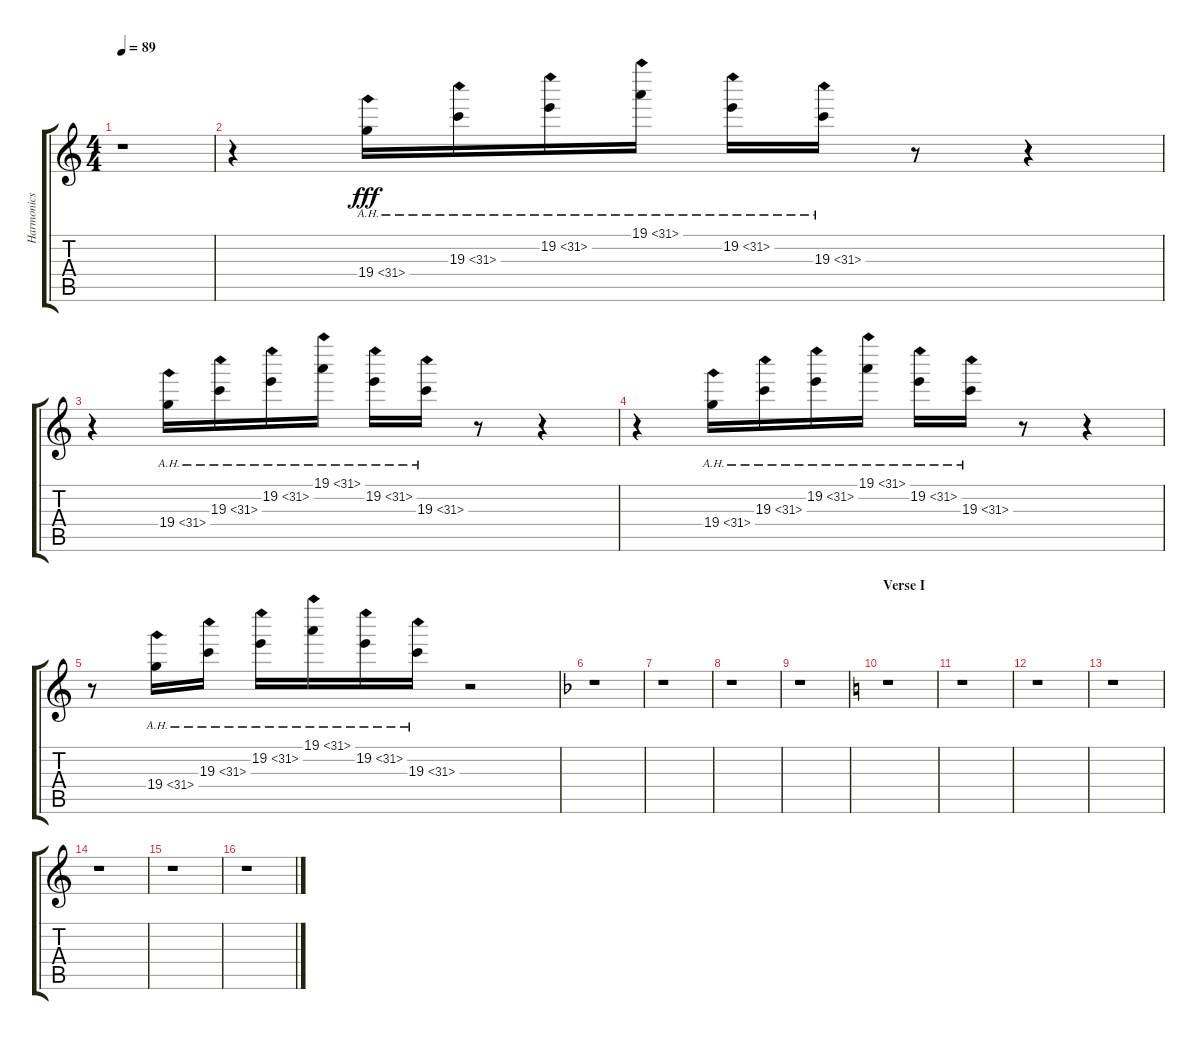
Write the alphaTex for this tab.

\track ("Harmonics" "Harmonics") {instrument distortionguitar}
\staff {score tabs}
\tuning (D4 A3 F3 C3 G2 D2) {hide}
\ts (4 4)
\tempo 89
\clef g2
\ks c
r.1{dy fff instrument distortionguitar} |
r.4 19.4{ah 12}.16 19.3{ah 12}.16 19.2{ah 12}.16 19.1{ah 12}.16 19.2{ah 12}.16 19.3{ah 12}.16 r.8 r.4 |
r.4 19.4{ah 12}.16 19.3{ah 12}.16 19.2{ah 12}.16 19.1{ah 12}.16 19.2{ah 12}.16 19.3{ah 12}.16 r.8 r.4 |
r.4 19.4{ah 12}.16 19.3{ah 12}.16 19.2{ah 12}.16 19.1{ah 12}.16 19.2{ah 12}.16 19.3{ah 12}.16 r.8 r.4 |
r.8 19.4{ah 12}.16 19.3{ah 12}.16 19.2{ah 12}.16 19.1{ah 12}.16 19.2{ah 12}.16 19.3{ah 12}.16 r.2 |
\ks f
r.1 |
r.1 |
r.1 |
r.1 |
\section ("" "Verse I")
\ks c
r.1 |
r.1 |
r.1 |
r.1 |
r.1 |
r.1 |
r.1
